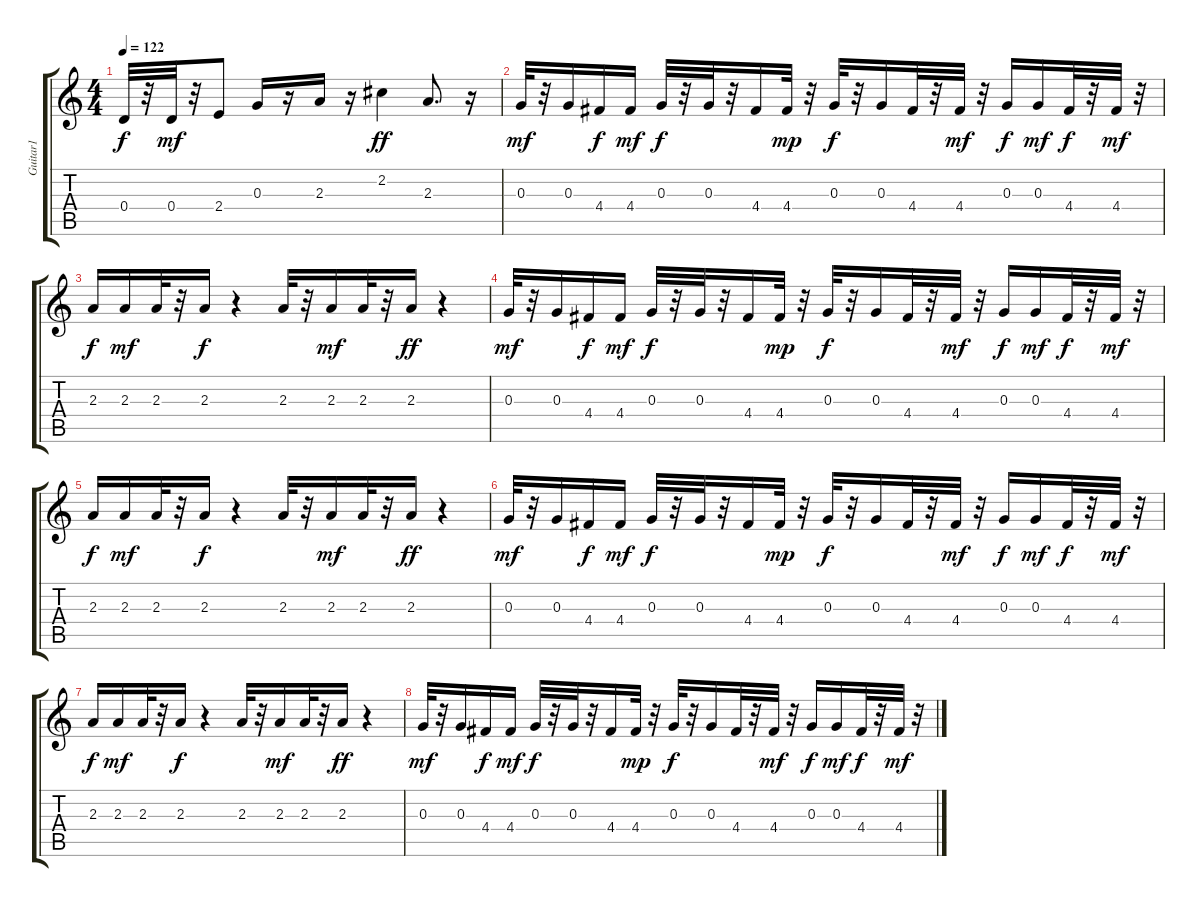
\track ("Guitar1" "Guitar1") {instrument acousticguitarsteel}
\staff {score tabs}
\tuning (E4 B3 G3 D3 A2 E2) {hide}
\ts (4 4)
\tempo 122
\clef g2
\ks c
0.4{t}.32{dy f} r.32 0.4.32{dy mf} r.32 2.4.8 0.3.16 r.16 2.3.16 r.16 2.2.4{dy ff} 2.3.8{d} r.16 |
0.3.32{dy mf} r.32 0.3.16 4.4.16{dy f} 4.4.16{dy mf} 0.3.32{dy f} r.32 0.3.32 r.32 4.4.16 4.4.32{dy mp} r.32 0.3.32{dy f} r.32 0.3.16 4.4.32 r.32 4.4.32{dy mf} r.32 0.3.16{dy f} 0.3.16{dy mf} 4.4.32{dy f} r.32 4.4.32{dy mf} r.32 |
2.3.16{dy f} 2.3.16{dy mf} 2.3.32 r.32 2.3.16{dy f} r.4 2.3.32 r.32 2.3.16{dy mf} 2.3.32 r.32 2.3.16{dy ff} r.4 |
0.3.32{dy mf} r.32 0.3.16 4.4.16{dy f} 4.4.16{dy mf} 0.3.32{dy f} r.32 0.3.32 r.32 4.4.16 4.4.32{dy mp} r.32 0.3.32{dy f} r.32 0.3.16 4.4.32 r.32 4.4.32{dy mf} r.32 0.3.16{dy f} 0.3.16{dy mf} 4.4.32{dy f} r.32 4.4.32{dy mf} r.32 |
2.3.16{dy f} 2.3.16{dy mf} 2.3.32 r.32 2.3.16{dy f} r.4 2.3.32 r.32 2.3.16{dy mf} 2.3.32 r.32 2.3.16{dy ff} r.4 |
0.3.32{dy mf} r.32 0.3.16 4.4.16{dy f} 4.4.16{dy mf} 0.3.32{dy f} r.32 0.3.32 r.32 4.4.16 4.4.32{dy mp} r.32 0.3.32{dy f} r.32 0.3.16 4.4.32 r.32 4.4.32{dy mf} r.32 0.3.16{dy f} 0.3.16{dy mf} 4.4.32{dy f} r.32 4.4.32{dy mf} r.32 |
2.3.16{dy f} 2.3.16{dy mf} 2.3.32 r.32 2.3.16{dy f} r.4 2.3.32 r.32 2.3.16{dy mf} 2.3.32 r.32 2.3.16{dy ff} r.4 |
0.3.32{dy mf} r.32 0.3.16 4.4.16{dy f} 4.4.16{dy mf} 0.3.32{dy f} r.32 0.3.32 r.32 4.4.16 4.4.32{dy mp} r.32 0.3.32{dy f} r.32 0.3.16 4.4.32 r.32 4.4.32{dy mf} r.32 0.3.16{dy f} 0.3.16{dy mf} 4.4.32{dy f} r.32 4.4.32{dy mf} r.32
